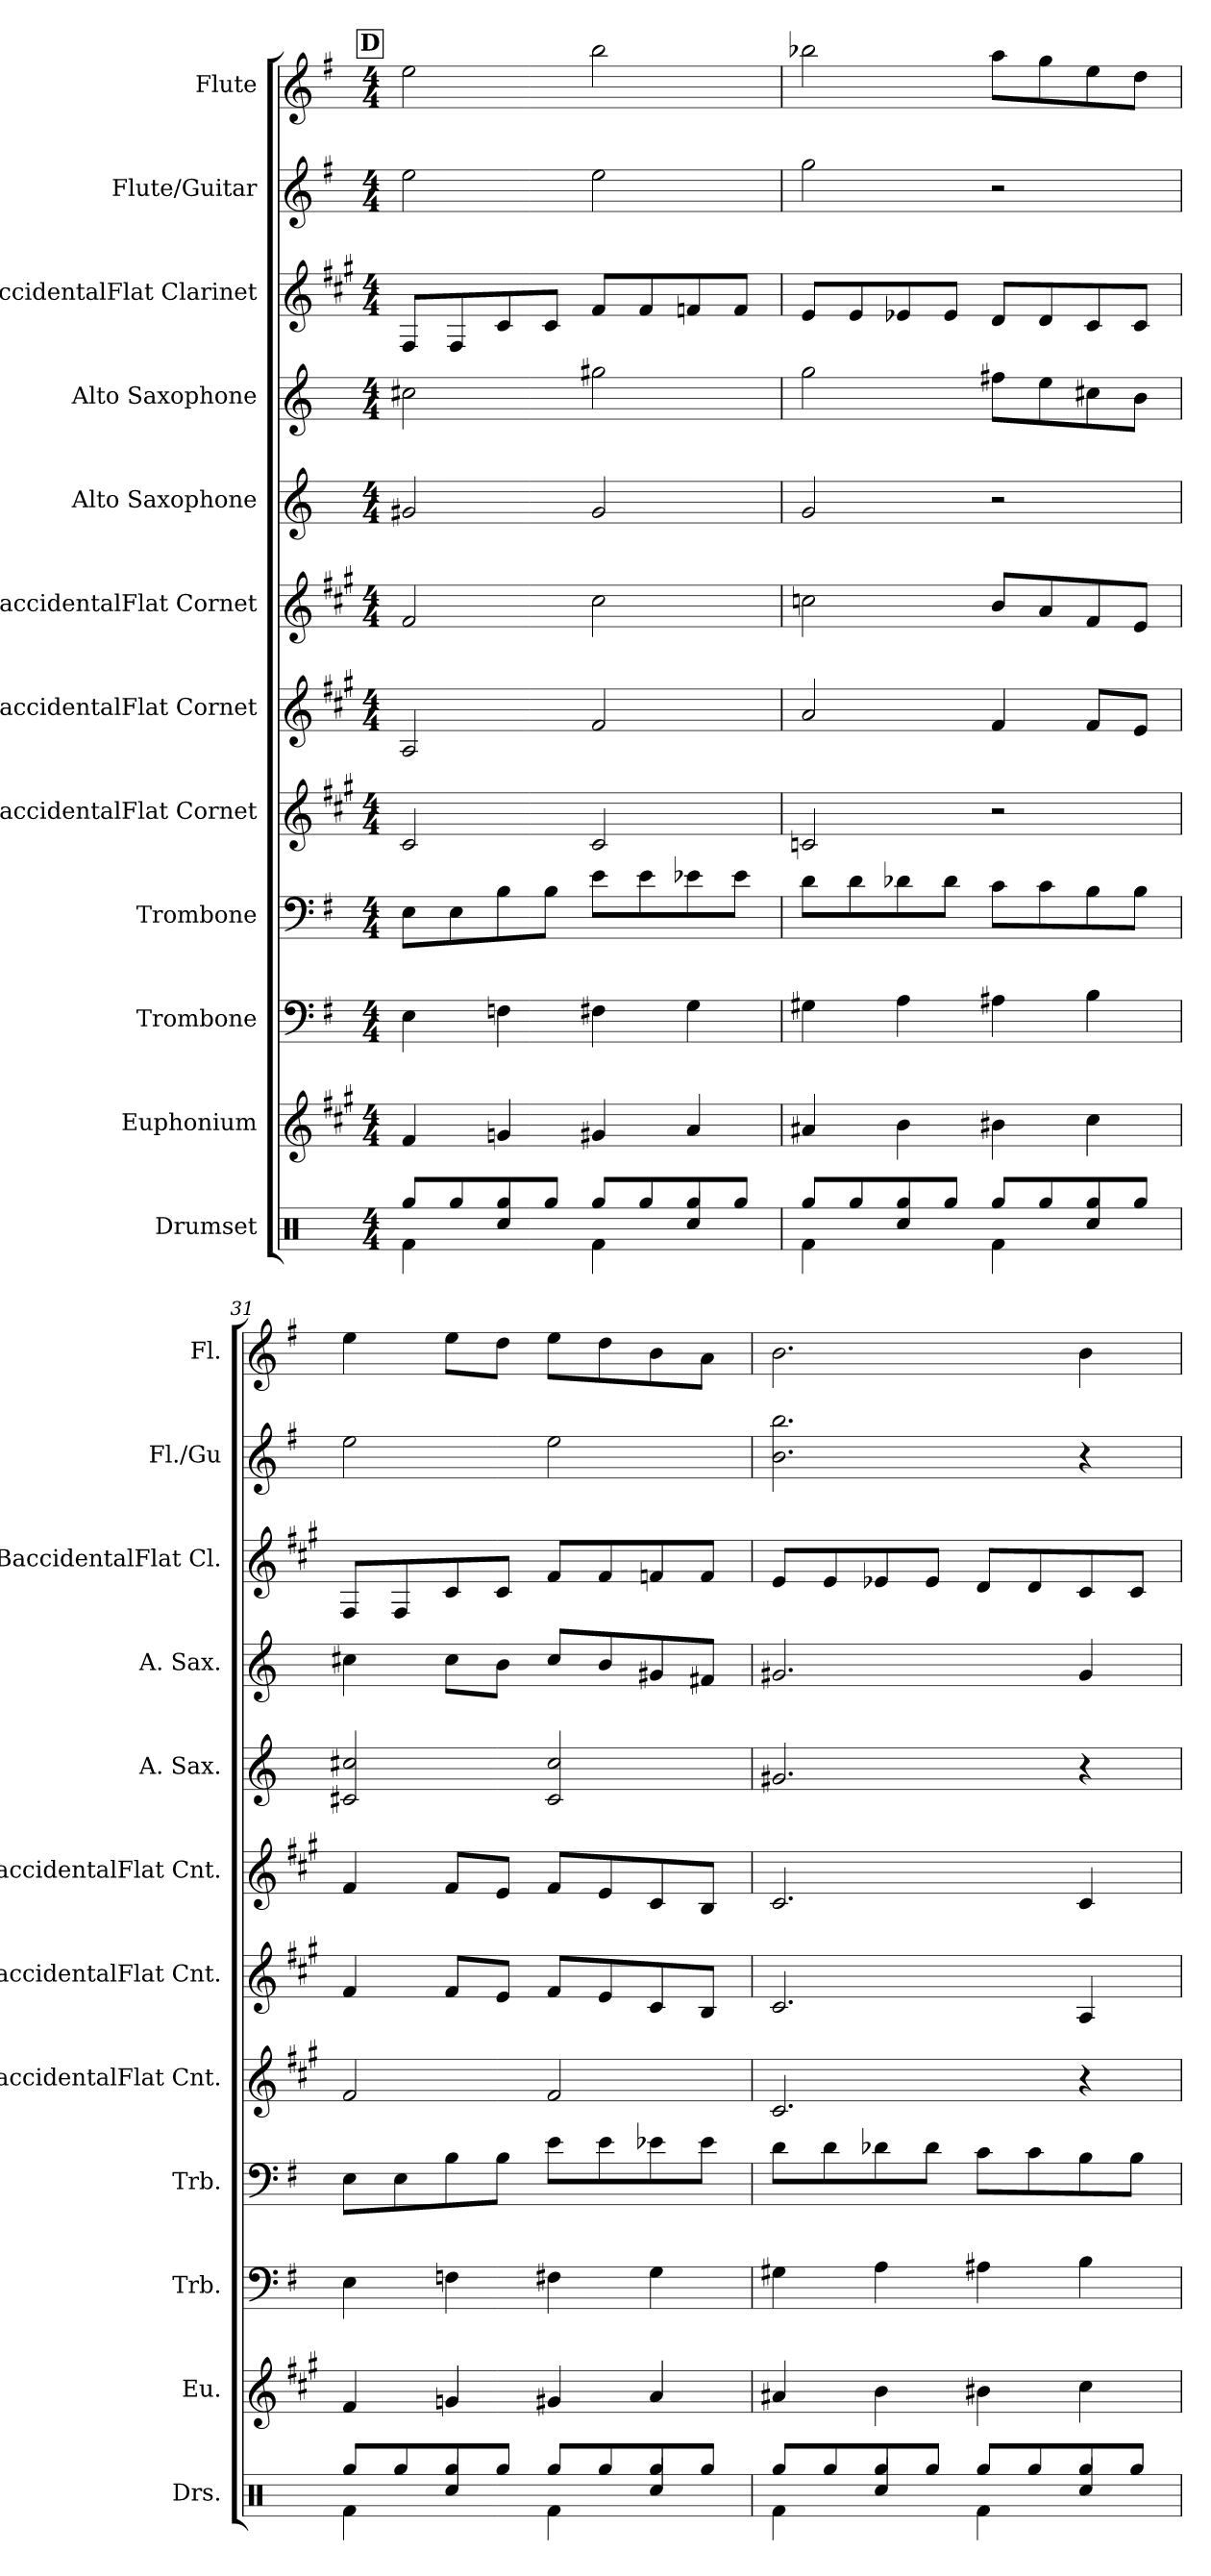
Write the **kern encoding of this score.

**kern	**kern	**kern	**kern	**kern	**kern	**kern	**kern	**kern	**kern	**kern	**kern
*part12	*part11	*part10	*part9	*part8	*part7	*part6	*part5	*part4	*part3	*part2	*part1
*staff12	*staff11	*staff10	*staff9	*staff8	*staff7	*staff6	*staff5	*staff4	*staff3	*staff2	*staff1
*I"Drumset	*I"Euphonium	*I"Trombone	*I"Trombone	*I"BaccidentalFlat Cornet	*I"BaccidentalFlat Cornet	*I"BaccidentalFlat Cornet	*I"Alto Saxophone	*I"Alto Saxophone	*I"BaccidentalFlat Clarinet	*I"Flute/Guitar	*I"Flute
*I'Drs.	*I'Eu.	*I'Trb.	*I'Trb.	*I'BaccidentalFlat Cnt.	*I'BaccidentalFlat Cnt.	*I'BaccidentalFlat Cnt.	*I'A. Sax.	*I'A. Sax.	*I'BaccidentalFlat Cl.	*I'Fl./Gu	*I'Fl.
*clefX	*clefG2	*clefF4	*clefF4	*clefG2	*clefG2	*clefG2	*clefG2	*clefG2	*clefG2	*clefG2	*clefG2
*	*ITrd-1c-1	*	*	*ITrd1c2	*ITrd1c2	*ITrd1c2	*ITrd5c9	*ITrd5c9	*ITrd1c2	*	*
*k[]	*k[b-e-]	*k[f#]	*k[f#]	*k[f#]	*k[f#]	*k[f#]	*k[b-e-a-]	*k[b-e-a-]	*k[f#]	*k[f#]	*k[f#]
*M4/4	*M4/4	*M4/4	*M4/4	*M4/4	*M4/4	*M4/4	*M4/4	*M4/4	*M4/4	*M4/4	*M4/4
!!LO:REH:place=s1:a:B:fs=14:t=D
=29	=29	=29	=29	=29	=29	=29	=29	=29	=29	=29	=29
*^	*	*	*	*	*	*	*	*	*	*	*
4Rf\	8Rgg/L	4g/	4E\	8E\L	2B/	2G/	2e/	2Bn/	2en\	8E/L	2ee\	2ee\
.	8Rgg/	.	.	8E\	.	.	.	.	.	8E/	.	.
4Rcc/	8Rgg/	4a-X/	4Fn\	8B\	.	.	.	.	.	8B/	.	.
.	8Rgg/J	.	.	8B\J	.	.	.	.	.	8B/J	.	.
4Rf\	8Rgg/L	4an/	4F#X\	8e\L	2B/	2e/	2b\	2B/	2bn\	8e/L	2ee\	2bb\
.	8Rgg/	.	.	8e\	.	.	.	.	.	8e/	.	.
4Rcc/	8Rgg/	4b-/	4G\	8e-X\	.	.	.	.	.	8e-X/	.	.
.	8Rgg/J	.	.	8e-\J	.	.	.	.	.	8e-/J	.	.
!!LO:PB:g=z
=30	=30	=30	=30	=30	=30	=30	=30	=30	=30	=30	=30	=30
4Rf\	8Rgg/L	4bn/	4G#X\	8d\L	2B-X/	2g/	2b-X\	2B-/	2b-\	8d/L	2gg\	2bb-X\
.	8Rgg/	.	.	8d\	.	.	.	.	.	8d/	.	.
4Rcc/	8Rgg/	4cc\	4A\	8d-X\	.	.	.	.	.	8d-X/	.	.
.	8Rgg/J	.	.	8d-\J	.	.	.	.	.	8d-/J	.	.
4Rf\	8Rgg/L	4cc#X\	4A#X\	8c\L	2r	4e/	8a/L	2r	8an\L	8c/L	2r	8aa\L
.	8Rgg/	.	.	8c\	.	.	8g/	.	8g\	8c/	.	8gg\
4Rcc/	8Rgg/	4dd\	4B\	8B\	.	8e/L	8e/	.	8en\	8B/	.	8ee\
.	8Rgg/J	.	.	8B\J	.	8d/J	8d/J	.	8d\J	8B/J	.	8dd\J
=31	=31	=31	=31	=31	=31	=31	=31	=31	=31	=31	=31	=31
4Rf\	8Rgg/L	4g/	4E\	8E\L	2e/	4e/	4e/	2En/ 2en/	4en\	8E/L	2ee\	4ee\
.	8Rgg/	.	.	8E\	.	.	.	.	.	8E/	.	.
4Rcc/	8Rgg/	4a-X/	4Fn\	8B\	.	8e/L	8e/L	.	8e\L	8B/	.	8ee\L
.	8Rgg/J	.	.	8B\J	.	8d/J	8d/J	.	8d\J	8B/J	.	8dd\J
4Rf\	8Rgg/L	4an/	4F#X\	8e\L	2e/	8e/L	8e/L	2E/ 2e/	8e/L	8e/L	2ee\	8ee\L
.	8Rgg/	.	.	8e\	.	8d/	8d/	.	8d/	8e/	.	8dd\
4Rcc/	8Rgg/	4b-/	4G\	8e-X\	.	8B/	8B/	.	8Bn/	8e-X/	.	8b\
.	8Rgg/J	.	.	8e-\J	.	8A/J	8A/J	.	8An/J	8e-/J	.	8a\J
=32	=32	=32	=32	=32	=32	=32	=32	=32	=32	=32	=32	=32
4Rf\	8Rgg/L	4bn/	4G#X\	8d\L	2.B/	2.B/	2.B/	2.Bn/	2.Bn/	8d/L	2.b\ 2.bb\	2.b\
.	8Rgg/	.	.	8d\	.	.	.	.	.	8d/	.	.
4Rcc/	8Rgg/	4cc\	4A\	8d-X\	.	.	.	.	.	8d-X/	.	.
.	8Rgg/J	.	.	8d-\J	.	.	.	.	.	8d-/J	.	.
4Rf\	8Rgg/L	4cc#X\	4A#X\	8c\L	.	.	.	.	.	8c/L	.	.
.	8Rgg/	.	.	8c\	.	.	.	.	.	8c/	.	.
4Rcc/	8Rgg/	4dd\	4B\	8B\	4r	4G/	4B/	4r	4B/	8B/	4r	4b\
.	8Rgg/J	.	.	8B\J	.	.	.	.	.	8B/J	.	.
*v	*v	*	*	*	*	*	*	*	*	*	*	*
=	=	=	=	=	=	=	=	=	=	=	=
*-	*-	*-	*-	*-	*-	*-	*-	*-	*-	*-	*-
